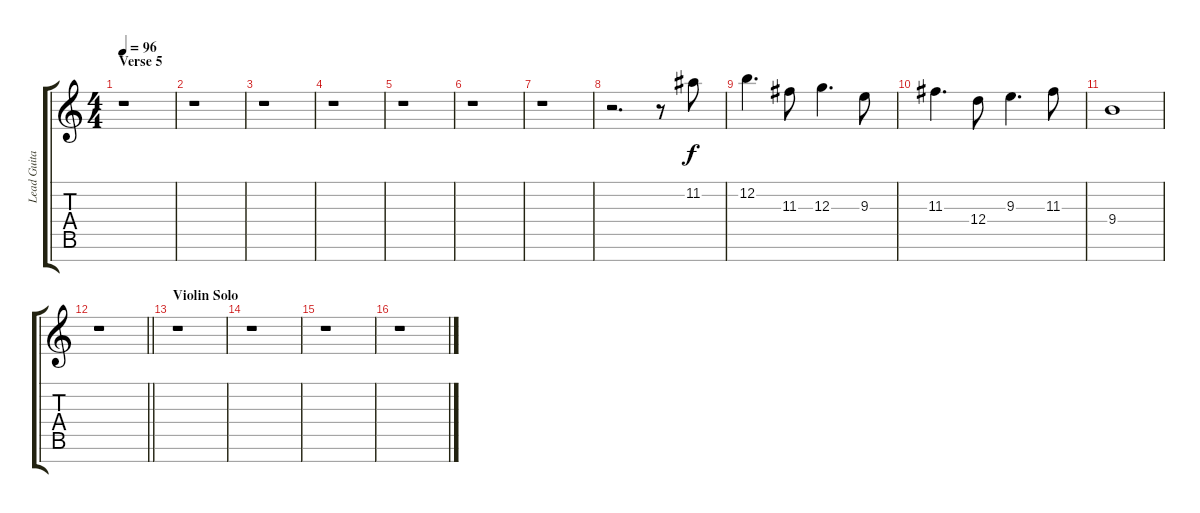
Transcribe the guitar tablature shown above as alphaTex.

\track ("Lead Guitar" "Lead Guita") {instrument electricguitarclean}
\staff {score tabs}
\tuning (E4 B3 G3 D3 A2 E2 B1) {hide}
\ts (4 4)
\section ("" "Verse 5")
\tempo 96
\clef g2
\ks c
r.1{dy f} |
r.1 |
r.1 |
r.1 |
r.1 |
r.1 |
r.1 |
r.2{d volume 13 balance 4} r.8 11.2.8 |
12.2.4{d} 11.3.8 12.3.4{d} 9.3.8 |
11.3.4{d} 12.4.8 9.3.4{d} 11.3.8 |
9.4.1 |
\barLineRight lightlight
r.1 |
\section ("" "Violin Solo")
r.1 |
r.1 |
r.1 |
r.1
